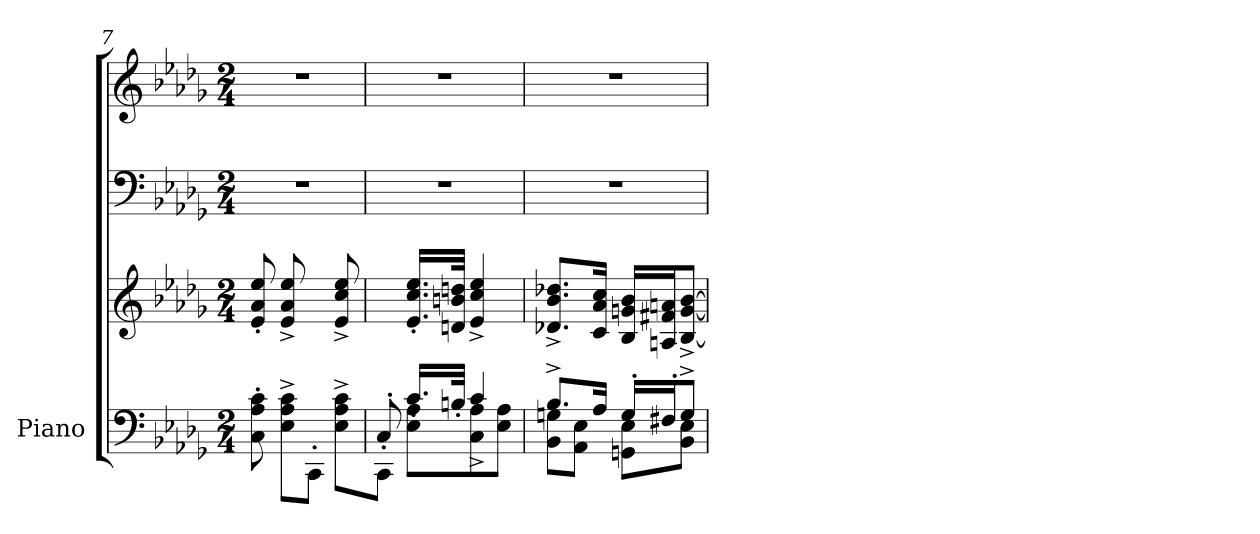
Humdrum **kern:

**kern	**kern	**kern	**kern
*part1	*part1	*part1	*part1
*staff4	*staff3	*staff2	*staff1
*I"Piano	*	*	*
*I'Pno.	*	*	*
*clefF4	*clefG2	*clefF4	*clefG2
*k[b-e-a-d-g-]	*k[b-e-a-d-g-]	*k[b-e-a-d-g-]	*k[b-e-a-d-g-]
*M2/4	*M2/4	*M2/4	*M2/4
=7	=7	=7	=7
*^	*	*	*
8C\' 8A-\' 8c\'	4ryy	8e-/' 8a-/' 8ee-/'	2r	2r
8E-\^ 8A-\^ 8c\^L	.	8e-/^ 8a-/^ 8ee-/^L	.	.
8CC'\J	8C'/J	8ryy	.	.
8E-\^ 8A-\^ 8c\^L	8ryy	8e-/^ 8cc/^ 8ee-/^	.	.
=8	=8	=8	=8	=8
*	*^	*	*	*
8CC'\J	8ryy	8C'/	8ryy	2r	2r
8E-\ 8A-\L	16.c'/LL	4.ryy	16.e-/' 16.cc/' 16.ee-/'LL	.	.
.	32Bn'/JJk	.	32dn/ 32bn/ 32ddn/JJk	.	.
8C\ 8A-\	4c^/	.	4e-/^ 4cc/^ 4ee-/^	.	.
8E-\ 8A-\J	.	.	.	.	.
*	*v	*v	*	*	*
=9	=9	=9	=9	=9
8.B-^/L	8BB-\ 8Gn\L	8.d-X/^ 8.b-/^ 8.dd-X/^L	2r	2r
.	8AA-\ 8E-\J	.	.	.
16A-/Jk	.	16c/ 16a-/ 16cc/Jk	.	.
16G'/LL	8GGn\ 8E-\L	16B-/ 16gn/ 16b-/LL	.	.
16F#X'/J	.	16An/ 16f#X/ 16an/J	.	.
8G^/J	8BB-\ 8E-\J	[8B-/^ [8g/^ [8b-/^J	.	.
*v	*v	*	*	*
=	=	=	=
*-	*-	*-	*-
